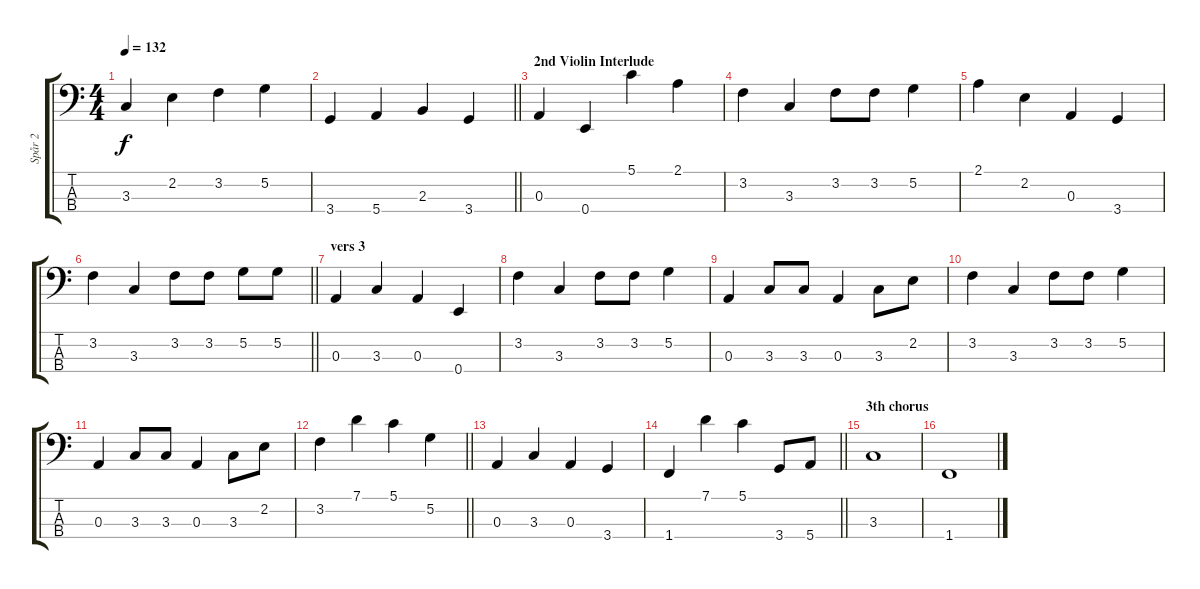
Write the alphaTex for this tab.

\track ("Spår 2" "Spår 2") {instrument electricbassfinger}
\staff {score tabs}
\tuning (G2 D2 A1 E1) {hide}
\ts (4 4)
\tempo 132
\clef f4
\ks c
3.3.4{dy f} 2.2.4 3.2.4 5.2.4 |
\barLineRight lightlight
3.4.4 5.4.4 2.3.4 3.4.4 |
\section ("" "2nd Violin Interlude")
0.3.4 0.4.4 5.1.4 2.1.4 |
3.2.4 3.3.4 3.2.8 3.2.8 5.2.4 |
2.1.4 2.2.4 0.3.4 3.4.4 |
\barLineRight lightlight
3.2.4 3.3.4 3.2.8 3.2.8 5.2.8 5.2.8 |
\section ("" "vers 3")
0.3.4 3.3.4 0.3.4 0.4.4 |
3.2.4 3.3.4 3.2.8 3.2.8 5.2.4 |
0.3.4 3.3.8 3.3.8 0.3.4 3.3.8 2.2.8 |
3.2.4 3.3.4 3.2.8 3.2.8 5.2.4 |
0.3.4 3.3.8 3.3.8 0.3.4 3.3.8 2.2.8 |
\barLineRight lightlight
3.2.4 7.1.4 5.1.4 5.2.4 |
0.3.4 3.3.4 0.3.4 3.4.4 |
\barLineRight lightlight
1.4.4 7.1.4 5.1.4 3.4.8 5.4.8 |
\section ("" "3th chorus")
3.3.1 |
1.4.1
